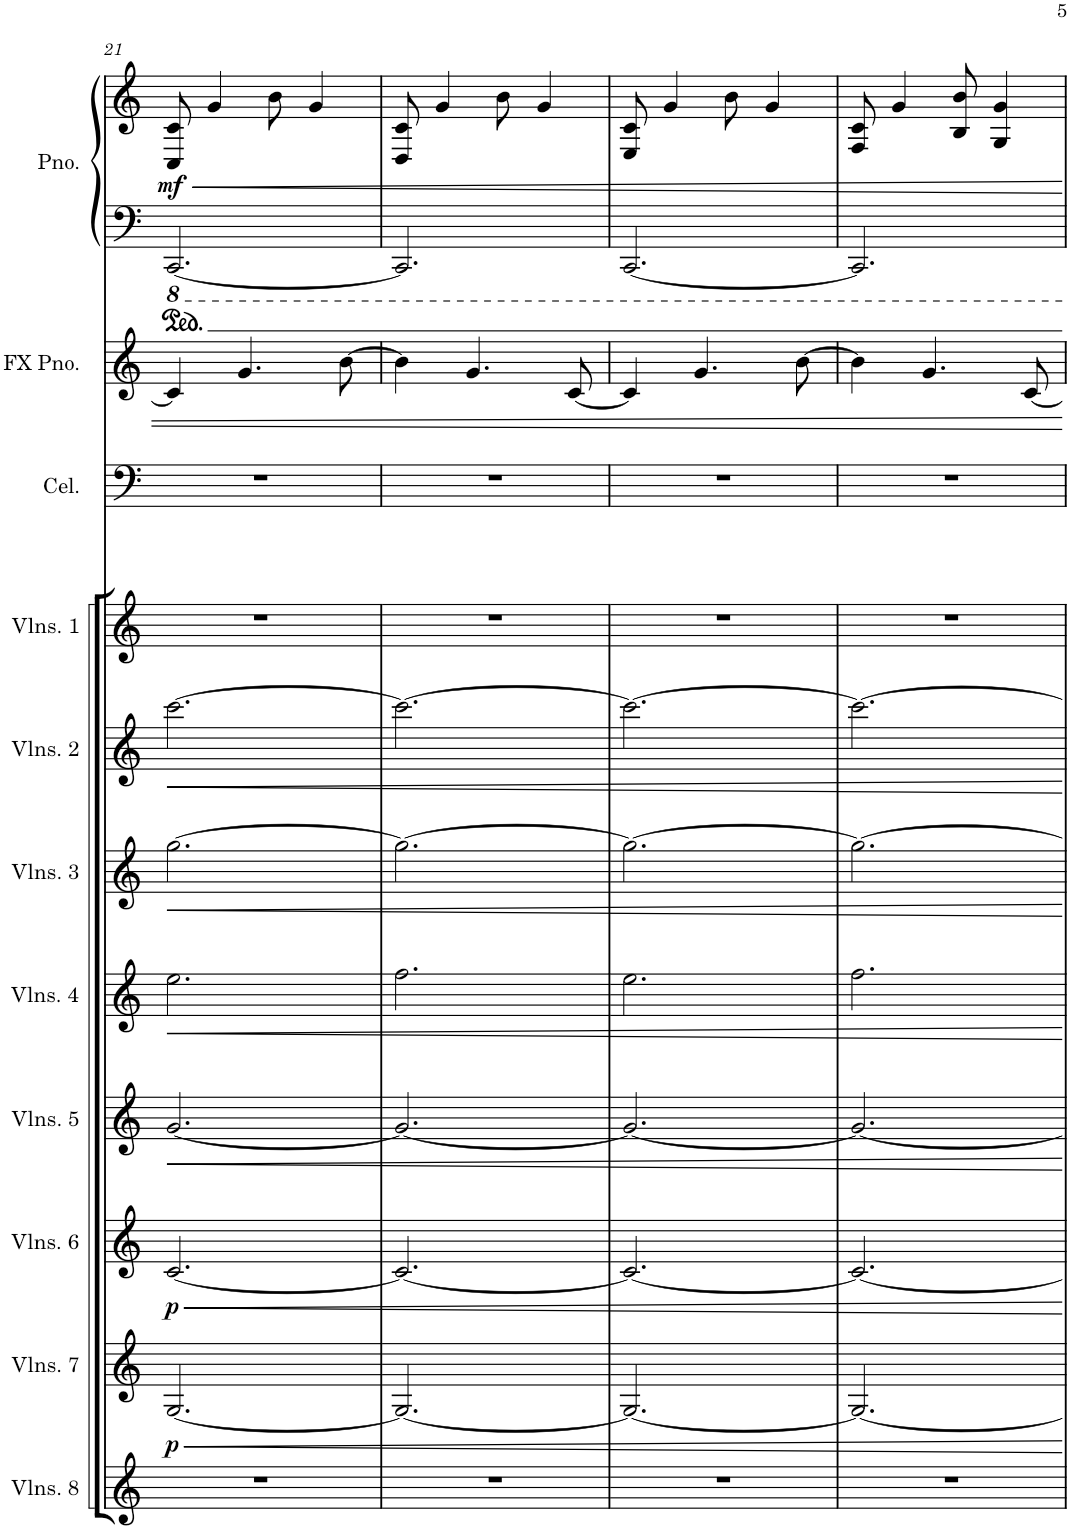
**kern	**kern	**dynam	**kern	**dynam	**kern	**kern	**kern	**kern	**kern	**kern	**kern	**kern	**kern	**dynam
*part11	*part10	*part10	*part9	*part9	*part8	*part7	*part6	*part5	*part4	*part3	*part2	*part1	*part1	*part1
*staff12	*staff11	*staff11	*staff10	*staff10	*staff9	*staff8	*staff7	*staff6	*staff5	*staff4	*staff3	*staff2	*staff1	*staff1/2
*I"Violins 8	*I"Violins 7	*	*I"Violins 6	*	*I"Violins 5	*I"Violins 4	*I"Violins 3	*I"Violins 2	*I"Violins 1	*I"Celesta	*I"Effect piano	*I"Piano	*	*
*I'Vlns. 8	*I'Vlns. 7	*	*I'Vlns. 6	*	*I'Vlns. 5	*I'Vlns. 4	*I'Vlns. 3	*I'Vlns. 2	*I'Vlns. 1	*I'Cel.	*	*I'Pno.	*	*
!!LO:PB:g=z
*clefG2	*clefG2	*	*clefG2	*	*clefG2	*clefG2	*clefG2	*clefG2	*clefG2	*clefF4	*clefG2	*clefF4	*clefG2	*
*k[]	*k[]	*	*k[]	*	*k[]	*k[]	*k[]	*k[]	*k[]	*k[]	*k[]	*k[]	*k[]	*
*M6/8	*M6/8	*	*M6/8	*	*M6/8	*M6/8	*M6/8	*M6/8	*M6/8	*M6/8	*M6/8	*M6/8	*M6/8	*
=21	=21	=21	=21	=21	=21	=21	=21	=21	=21	=21	=21	=21	=21	=21
!	!	!LO:DY:b	!	!LO:DY:b	!	!	!	!	!	!	!	!	!	!LO:DY:b
2.r	[2.G/	p	[2.c/	p	[2.g/	2.ee\	[2.gg\	[2.ccc\	2.r	2.r	4c/]	[2.CCC/	8C/ 8c/	mf
.	.	.	.	.	.	.	.	.	.	.	.	.	4g/	.
.	.	.	.	.	.	.	.	.	.	.	4.g/	.	.	.
.	.	.	.	.	.	.	.	.	.	.	.	.	8b\	.
.	.	.	.	.	.	.	.	.	.	.	.	.	4g/	.
.	.	.	.	.	.	.	.	.	.	.	[8b\	.	.	.
=22	=22	=22	=22	=22	=22	=22	=22	=22	=22	=22	=22	=22	=22	=22
2.r	2.G/_	.	2.c/_	.	2.g/_	2.ff\	2.gg\_	2.ccc\_	2.r	2.r	4b\]	2.CCC/]	8D/ 8c/	.
.	.	.	.	.	.	.	.	.	.	.	.	.	4g/	.
.	.	.	.	.	.	.	.	.	.	.	4.g/	.	.	.
.	.	.	.	.	.	.	.	.	.	.	.	.	8b\	.
.	.	.	.	.	.	.	.	.	.	.	.	.	4g/	.
.	.	.	.	.	.	.	.	.	.	.	[8c/	.	.	.
=23	=23	=23	=23	=23	=23	=23	=23	=23	=23	=23	=23	=23	=23	=23
2.r	2.G/_	.	2.c/_	.	2.g/_	2.ee\	2.gg\_	2.ccc\_	2.r	2.r	4c/]	[2.CCC/	8E/ 8c/	.
.	.	.	.	.	.	.	.	.	.	.	.	.	4g/	.
.	.	.	.	.	.	.	.	.	.	.	4.g/	.	.	.
.	.	.	.	.	.	.	.	.	.	.	.	.	8b\	.
.	.	.	.	.	.	.	.	.	.	.	.	.	4g/	.
.	.	.	.	.	.	.	.	.	.	.	[8b\	.	.	.
=24	=24	=24	=24	=24	=24	=24	=24	=24	=24	=24	=24	=24	=24	=24
2.r	2.G/_	.	2.c/_	.	2.g/_	2.ff\	2.gg\_	2.ccc\_	2.r	2.r	4b\]	2.CCC/]	8F/ 8c/	.
.	.	.	.	.	.	.	.	.	.	.	.	.	4g/	.
.	.	.	.	.	.	.	.	.	.	.	4.g/	.	.	.
.	.	.	.	.	.	.	.	.	.	.	.	.	8B/ 8b/	.
.	.	.	.	.	.	.	.	.	.	.	.	.	4G/ 4g/	.
.	.	.	.	.	.	.	.	.	.	.	[8c/	.	.	.
=	=	=	=	=	=	=	=	=	=	=	=	=	=	=
*-	*-	*-	*-	*-	*-	*-	*-	*-	*-	*-	*-	*-	*-	*-
